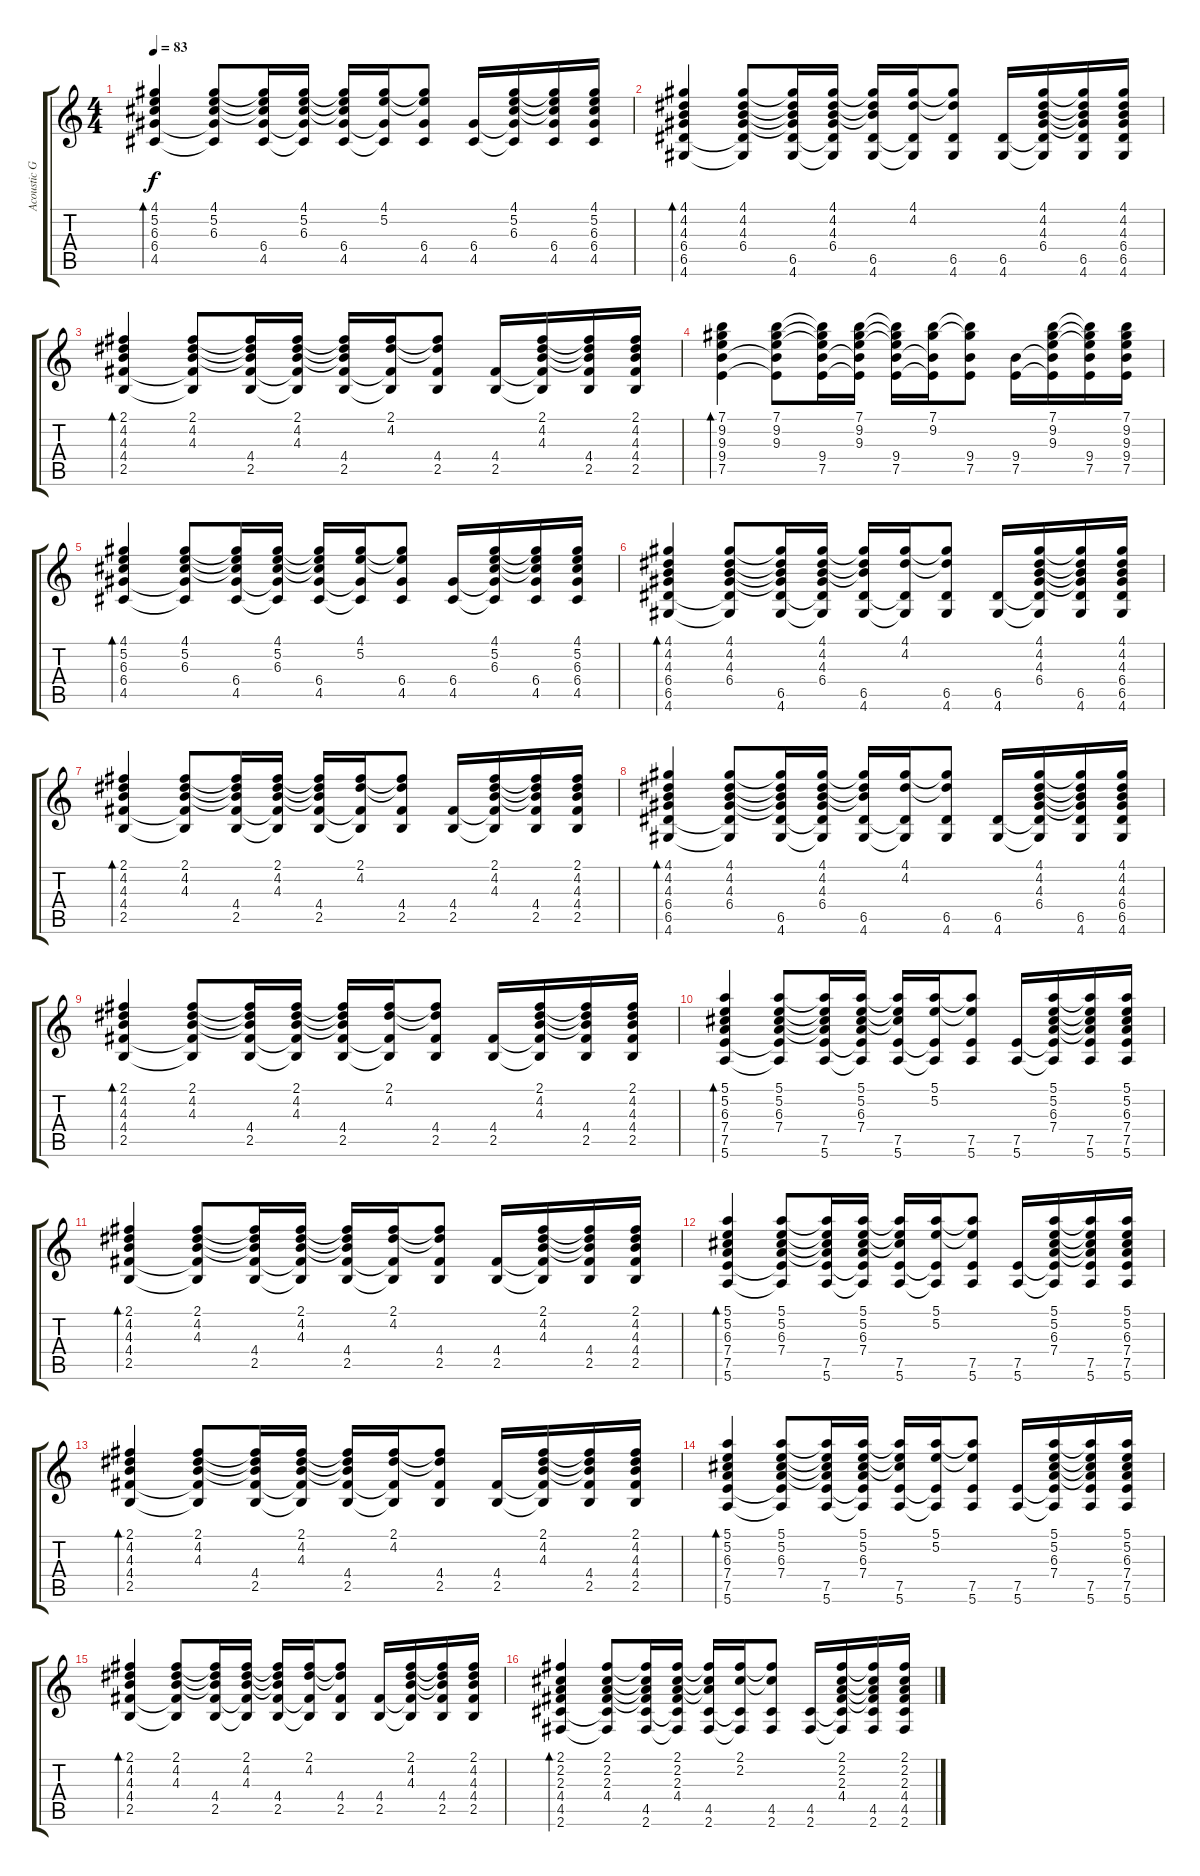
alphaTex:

\track ("Acoustic Guitar" "Acoustic G") {instrument acousticguitarsteel}
\staff {score tabs}
\tuning (E4 B3 G3 D3 A2 E2) {hide}
\ts (4 4)
\tempo 83
\clef g2
\ks c
(4.1 5.2 6.3 6.4 4.5).4{bd 60 dy f} (4.1 5.2 6.3 6.4{t} 4.5{t}).8 (4.1{t} 5.2{t} 6.3{t} 6.4 4.5).16 (4.1 5.2 6.3 6.4{t} 4.5{t}).16 (4.1{t} 5.2{t} 6.3{t} 6.4 4.5).16 (4.1 5.2 6.4{t} 4.5{t}).16 (4.1{t} 5.2{t} 6.4 4.5).8 (6.4 4.5).16 (4.1 5.2 6.3 6.4{t} 4.5{t}).16 (4.1{t} 5.2{t} 6.3{t} 6.4 4.5).16 (4.1 5.2 6.3 6.4 4.5).16 |
(4.1 4.2 4.3 6.4 6.5 4.6).4{bd 60} (4.1 4.2 4.3 6.4 6.5{t} 4.6{t}).8 (4.1{t} 4.2{t} 4.3{t} 6.4{t} 6.5 4.6).16 (4.1 4.2 4.3 6.4 6.5{t} 4.6{t}).16 (4.1{t} 4.2{t} 4.3{t} 6.5 4.6).16 (4.1 4.2 6.5{t} 4.6{t}).16 (4.1{t} 4.2{t} 6.5 4.6).8 (6.5 4.6).16 (4.1 4.2 4.3 6.4 6.5{t} 4.6{t}).16 (4.1{t} 4.2{t} 4.3{t} 6.4{t} 6.5 4.6).16 (4.1 4.2 4.3 6.4 6.5 4.6).16 |
(2.1 4.2 4.3 4.4 2.5).4{bd 60} (2.1 4.2 4.3 4.4{t} 2.5{t}).8 (2.1{t} 4.2{t} 4.3{t} 4.4 2.5).16 (2.1 4.2 4.3 4.4{t} 2.5{t}).16 (2.1{t} 4.2{t} 4.3{t} 4.4 2.5).16 (2.1 4.2 4.4{t} 2.5{t}).16 (2.1{t} 4.2{t} 4.4 2.5).8 (4.4 2.5).16 (2.1 4.2 4.3 4.4{t} 2.5{t}).16 (2.1{t} 4.2{t} 4.3{t} 4.4 2.5).16 (2.1 4.2 4.3 4.4 2.5).16 |
(7.1 9.2 9.3 9.4 7.5).4{bd 60} (7.1 9.2 9.3 9.4{t} 7.5{t}).8 (7.1{t} 9.2{t} 9.3{t} 9.4 7.5).16 (7.1 9.2 9.3 9.4{t} 7.5{t}).16 (7.1{t} 9.2{t} 9.3{t} 9.4 7.5).16 (7.1 9.2 9.4{t} 7.5{t}).16 (7.1{t} 9.2{t} 9.4 7.5).8 (9.4 7.5).16 (7.1 9.2 9.3 9.4{t} 7.5{t}).16 (7.1{t} 9.2{t} 9.3{t} 9.4 7.5).16 (7.1 9.2 9.3 9.4 7.5).16 |
(4.1 5.2 6.3 6.4 4.5).4{bd 60} (4.1 5.2 6.3 6.4{t} 4.5{t}).8 (4.1{t} 5.2{t} 6.3{t} 6.4 4.5).16 (4.1 5.2 6.3 6.4{t} 4.5{t}).16 (4.1{t} 5.2{t} 6.3{t} 6.4 4.5).16 (4.1 5.2 6.4{t} 4.5{t}).16 (4.1{t} 5.2{t} 6.4 4.5).8 (6.4 4.5).16 (4.1 5.2 6.3 6.4{t} 4.5{t}).16 (4.1{t} 5.2{t} 6.3{t} 6.4 4.5).16 (4.1 5.2 6.3 6.4 4.5).16 |
(4.1 4.2 4.3 6.4 6.5 4.6).4{bd 60} (4.1 4.2 4.3 6.4 6.5{t} 4.6{t}).8 (4.1{t} 4.2{t} 4.3{t} 6.4{t} 6.5 4.6).16 (4.1 4.2 4.3 6.4 6.5{t} 4.6{t}).16 (4.1{t} 4.2{t} 4.3{t} 6.5 4.6).16 (4.1 4.2 6.5{t} 4.6{t}).16 (4.1{t} 4.2{t} 6.5 4.6).8 (6.5 4.6).16 (4.1 4.2 4.3 6.4 6.5{t} 4.6{t}).16 (4.1{t} 4.2{t} 4.3{t} 6.4{t} 6.5 4.6).16 (4.1 4.2 4.3 6.4 6.5 4.6).16 |
(2.1 4.2 4.3 4.4 2.5).4{bd 60} (2.1 4.2 4.3 4.4{t} 2.5{t}).8 (2.1{t} 4.2{t} 4.3{t} 4.4 2.5).16 (2.1 4.2 4.3 4.4{t} 2.5{t}).16 (2.1{t} 4.2{t} 4.3{t} 4.4 2.5).16 (2.1 4.2 4.4{t} 2.5{t}).16 (2.1{t} 4.2{t} 4.4 2.5).8 (4.4 2.5).16 (2.1 4.2 4.3 4.4{t} 2.5{t}).16 (2.1{t} 4.2{t} 4.3{t} 4.4 2.5).16 (2.1 4.2 4.3 4.4 2.5).16 |
(4.1 4.2 4.3 6.4 6.5 4.6).4{bd 60} (4.1 4.2 4.3 6.4 6.5{t} 4.6{t}).8 (4.1{t} 4.2{t} 4.3{t} 6.4{t} 6.5 4.6).16 (4.1 4.2 4.3 6.4 6.5{t} 4.6{t}).16 (4.1{t} 4.2{t} 4.3{t} 6.5 4.6).16 (4.1 4.2 6.5{t} 4.6{t}).16 (4.1{t} 4.2{t} 6.5 4.6).8 (6.5 4.6).16 (4.1 4.2 4.3 6.4 6.5{t} 4.6{t}).16 (4.1{t} 4.2{t} 4.3{t} 6.4{t} 6.5 4.6).16 (4.1 4.2 4.3 6.4 6.5 4.6).16 |
(2.1 4.2 4.3 4.4 2.5).4{bd 60} (2.1 4.2 4.3 4.4{t} 2.5{t}).8 (2.1{t} 4.2{t} 4.3{t} 4.4 2.5).16 (2.1 4.2 4.3 4.4{t} 2.5{t}).16 (2.1{t} 4.2{t} 4.3{t} 4.4 2.5).16 (2.1 4.2 4.4{t} 2.5{t}).16 (2.1{t} 4.2{t} 4.4 2.5).8 (4.4 2.5).16 (2.1 4.2 4.3 4.4{t} 2.5{t}).16 (2.1{t} 4.2{t} 4.3{t} 4.4 2.5).16 (2.1 4.2 4.3 4.4 2.5).16 |
(5.1 5.2 6.3 7.4 7.5 5.6).4{bd 60} (5.1 5.2 6.3 7.4 7.5{t} 5.6{t}).8 (5.1{t} 5.2{t} 6.3{t} 7.4{t} 7.5 5.6).16 (5.1 5.2 6.3 7.4 7.5{t} 5.6{t}).16 (5.1{t} 5.2{t} 6.3{t} 7.5 5.6).16 (5.1 5.2 7.5{t} 5.6{t}).16 (5.1{t} 5.2{t} 7.5 5.6).8 (7.5 5.6).16 (5.1 5.2 6.3 7.4 7.5{t} 5.6{t}).16 (5.1{t} 5.2{t} 6.3{t} 7.4{t} 7.5 5.6).16 (5.1 5.2 6.3 7.4 7.5 5.6).16 |
(2.1 4.2 4.3 4.4 2.5).4{bd 60} (2.1 4.2 4.3 4.4{t} 2.5{t}).8 (2.1{t} 4.2{t} 4.3{t} 4.4 2.5).16 (2.1 4.2 4.3 4.4{t} 2.5{t}).16 (2.1{t} 4.2{t} 4.3{t} 4.4 2.5).16 (2.1 4.2 4.4{t} 2.5{t}).16 (2.1{t} 4.2{t} 4.4 2.5).8 (4.4 2.5).16 (2.1 4.2 4.3 4.4{t} 2.5{t}).16 (2.1{t} 4.2{t} 4.3{t} 4.4 2.5).16 (2.1 4.2 4.3 4.4 2.5).16 |
(5.1 5.2 6.3 7.4 7.5 5.6).4{bd 60} (5.1 5.2 6.3 7.4 7.5{t} 5.6{t}).8 (5.1{t} 5.2{t} 6.3{t} 7.4{t} 7.5 5.6).16 (5.1 5.2 6.3 7.4 7.5{t} 5.6{t}).16 (5.1{t} 5.2{t} 6.3{t} 7.5 5.6).16 (5.1 5.2 7.5{t} 5.6{t}).16 (5.1{t} 5.2{t} 7.5 5.6).8 (7.5 5.6).16 (5.1 5.2 6.3 7.4 7.5{t} 5.6{t}).16 (5.1{t} 5.2{t} 6.3{t} 7.4{t} 7.5 5.6).16 (5.1 5.2 6.3 7.4 7.5 5.6).16 |
(2.1 4.2 4.3 4.4 2.5).4{bd 60} (2.1 4.2 4.3 4.4{t} 2.5{t}).8 (2.1{t} 4.2{t} 4.3{t} 4.4 2.5).16 (2.1 4.2 4.3 4.4{t} 2.5{t}).16 (2.1{t} 4.2{t} 4.3{t} 4.4 2.5).16 (2.1 4.2 4.4{t} 2.5{t}).16 (2.1{t} 4.2{t} 4.4 2.5).8 (4.4 2.5).16 (2.1 4.2 4.3 4.4{t} 2.5{t}).16 (2.1{t} 4.2{t} 4.3{t} 4.4 2.5).16 (2.1 4.2 4.3 4.4 2.5).16 |
(5.1 5.2 6.3 7.4 7.5 5.6).4{bd 60} (5.1 5.2 6.3 7.4 7.5{t} 5.6{t}).8 (5.1{t} 5.2{t} 6.3{t} 7.4{t} 7.5 5.6).16 (5.1 5.2 6.3 7.4 7.5{t} 5.6{t}).16 (5.1{t} 5.2{t} 6.3{t} 7.5 5.6).16 (5.1 5.2 7.5{t} 5.6{t}).16 (5.1{t} 5.2{t} 7.5 5.6).8 (7.5 5.6).16 (5.1 5.2 6.3 7.4 7.5{t} 5.6{t}).16 (5.1{t} 5.2{t} 6.3{t} 7.4{t} 7.5 5.6).16 (5.1 5.2 6.3 7.4 7.5 5.6).16 |
(2.1 4.2 4.3 4.4 2.5).4{bd 60} (2.1 4.2 4.3 4.4{t} 2.5{t}).8 (2.1{t} 4.2{t} 4.3{t} 4.4 2.5).16 (2.1 4.2 4.3 4.4{t} 2.5{t}).16 (2.1{t} 4.2{t} 4.3{t} 4.4 2.5).16 (2.1 4.2 4.4{t} 2.5{t}).16 (2.1{t} 4.2{t} 4.4 2.5).8 (4.4 2.5).16 (2.1 4.2 4.3 4.4{t} 2.5{t}).16 (2.1{t} 4.2{t} 4.3{t} 4.4 2.5).16 (2.1 4.2 4.3 4.4 2.5).16 |
(2.1 2.2 2.3 4.4 4.5 2.6).4{bd 60} (2.1 2.2 2.3 4.4 4.5{t} 2.6{t}).8 (2.1{t} 2.2{t} 2.3{t} 4.4{t} 4.5 2.6).16 (2.1 2.2 2.3 4.4 4.5{t} 2.6{t}).16 (2.1{t} 2.2{t} 2.3{t} 4.5 2.6).16 (2.1 2.2 4.5{t} 2.6{t}).16 (2.1{t} 2.2{t} 4.5 2.6).8 (4.5 2.6).16 (2.1 2.2 2.3 4.4 4.5{t} 2.6{t}).16 (2.1{t} 2.2{t} 2.3{t} 4.4{t} 4.5 2.6).16 (2.1 2.2 2.3 4.4 4.5 2.6).16
